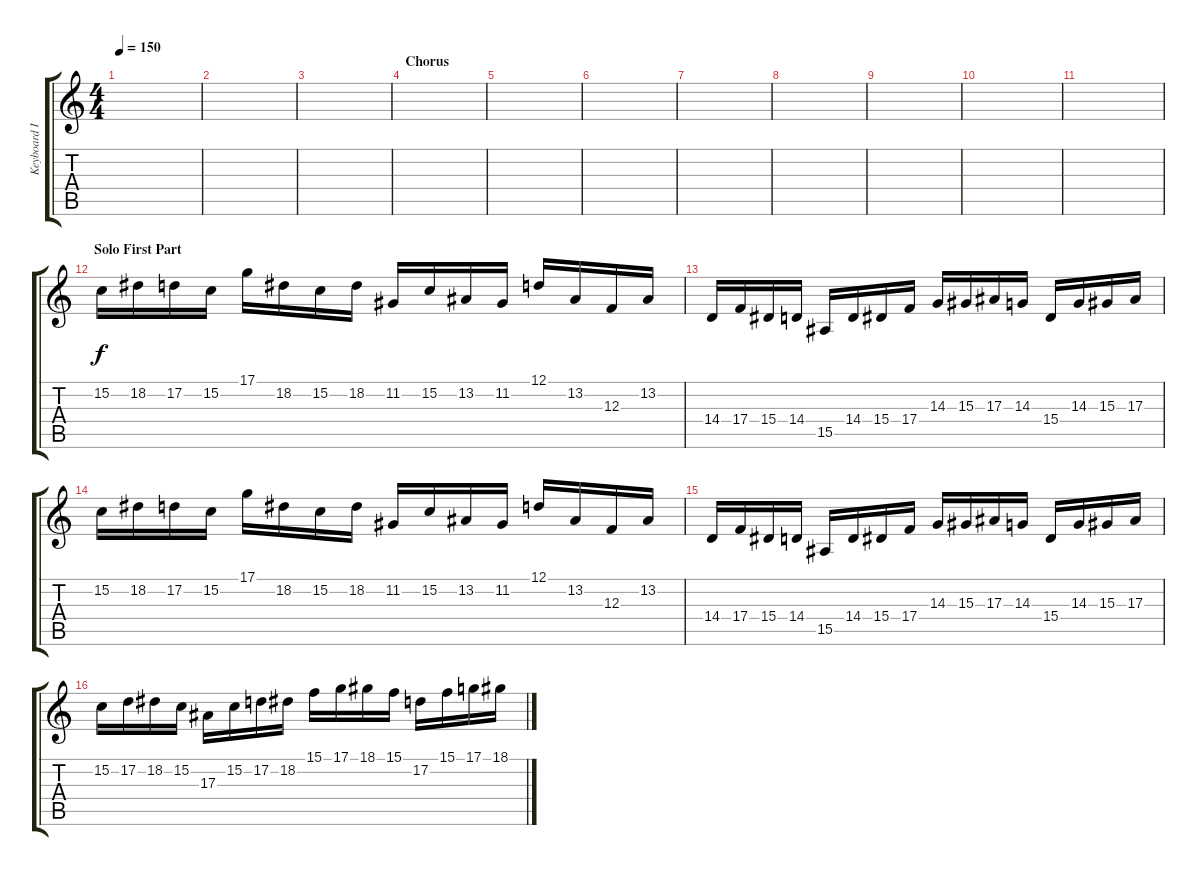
\track ("Keyboard I" "Keyboard I") {instrument harpsichord}
\staff {score tabs}
\tuning (D4 A3 F3 C3 G2 D2) {hide}
\ts (4 4)
\tempo 150
\clef g2
\ks c
|
|
|
\section ("" "Chorus")
|
|
|
|
|
|
|
|
\section ("" "Solo First Part")
15.2.16{volume 7} 18.2.16 17.2.16 15.2.16 17.1.16 18.2.16 15.2.16 18.2.16 11.2.16 15.2.16 13.2.16 11.2.16 12.1.16 13.2.16 12.3.16 13.2.16 |
14.4.16 17.4.16 15.4.16 14.4.16 15.5.16 14.4.16 15.4.16 17.4.16 14.3.16 15.3.16 17.3.16 14.3.16 15.4.16 14.3.16 15.3.16 17.3.16 |
15.2.16 18.2.16 17.2.16 15.2.16 17.1.16 18.2.16 15.2.16 18.2.16 11.2.16 15.2.16 13.2.16 11.2.16 12.1.16 13.2.16 12.3.16 13.2.16 |
14.4.16 17.4.16 15.4.16 14.4.16 15.5.16 14.4.16 15.4.16 17.4.16 14.3.16 15.3.16 17.3.16 14.3.16 15.4.16 14.3.16 15.3.16 17.3.16 |
15.2.16 17.2.16 18.2.16 15.2.16 17.3.16 15.2.16 17.2.16 18.2.16 15.1.16 17.1.16 18.1.16 15.1.16 17.2.16 15.1.16 17.1.16 18.1.16
